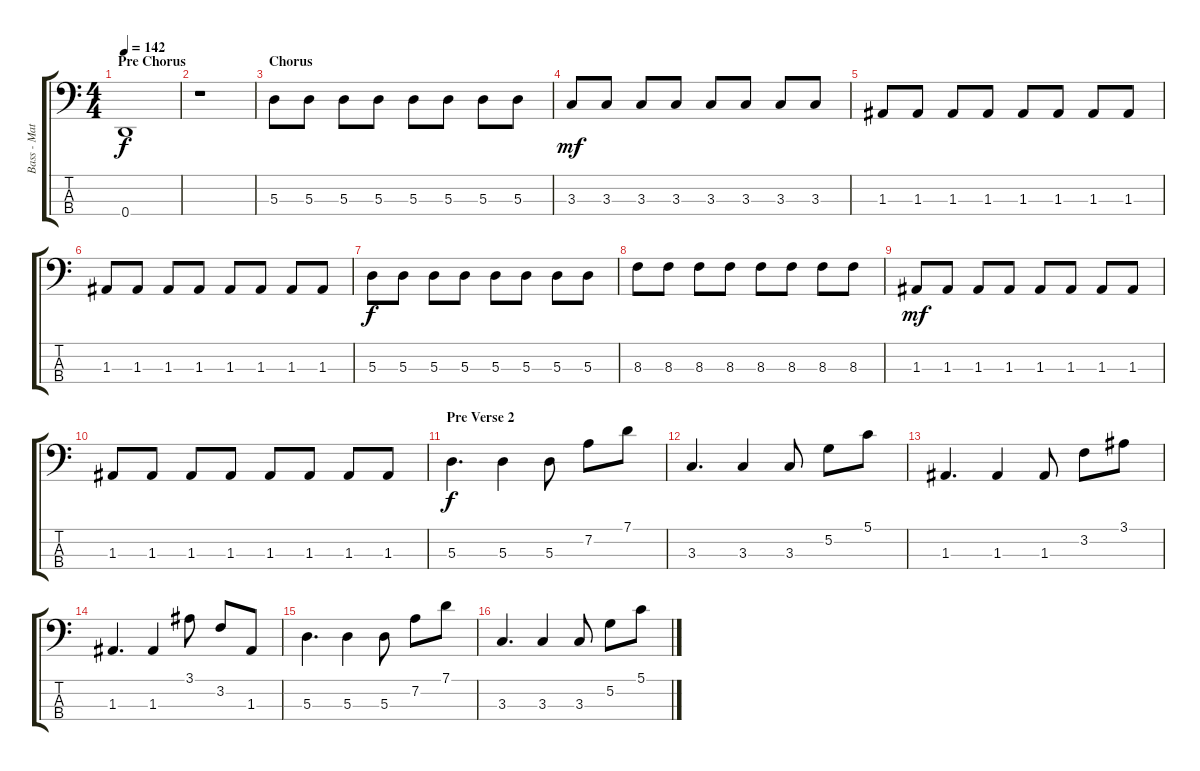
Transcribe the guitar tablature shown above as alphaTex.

\track ("Bass - Matt Barnes " "Bass - Mat") {instrument electricbassfinger}
\staff {score tabs}
\tuning (G2 D2 A1 D1) {hide}
\ts (4 4)
\section ("" "Pre Chorus")
\tempo 142
\clef f4
\ks c
0.4.1{dy f} |
r.1 |
\section ("" "Chorus")
5.3.8 5.3.8 5.3.8 5.3.8 5.3.8 5.3.8 5.3.8 5.3.8 |
3.3.8{dy mf} 3.3.8 3.3.8 3.3.8 3.3.8 3.3.8 3.3.8 3.3.8 |
1.3.8 1.3.8 1.3.8 1.3.8 1.3.8 1.3.8 1.3.8 1.3.8 |
1.3.8 1.3.8 1.3.8 1.3.8 1.3.8 1.3.8 1.3.8 1.3.8 |
5.3.8{dy f} 5.3.8 5.3.8 5.3.8 5.3.8 5.3.8 5.3.8 5.3.8 |
8.3.8 8.3.8 8.3.8 8.3.8 8.3.8 8.3.8 8.3.8 8.3.8 |
1.3.8{dy mf} 1.3.8 1.3.8 1.3.8 1.3.8 1.3.8 1.3.8 1.3.8 |
1.3.8 1.3.8 1.3.8 1.3.8 1.3.8 1.3.8 1.3.8 1.3.8 |
\section ("" "Pre Verse 2")
5.3.4{d dy f} 5.3.4 5.3.8 7.2.8 7.1.8 |
3.3.4{d} 3.3.4 3.3.8 5.2.8 5.1.8 |
1.3.4{d} 1.3.4 1.3.8 3.2.8 3.1.8 |
1.3.4{d} 1.3.4 3.1.8 3.2.8 1.3.8 |
5.3.4{d} 5.3.4 5.3.8 7.2.8 7.1.8 |
3.3.4{d} 3.3.4 3.3.8 5.2.8 5.1.8
